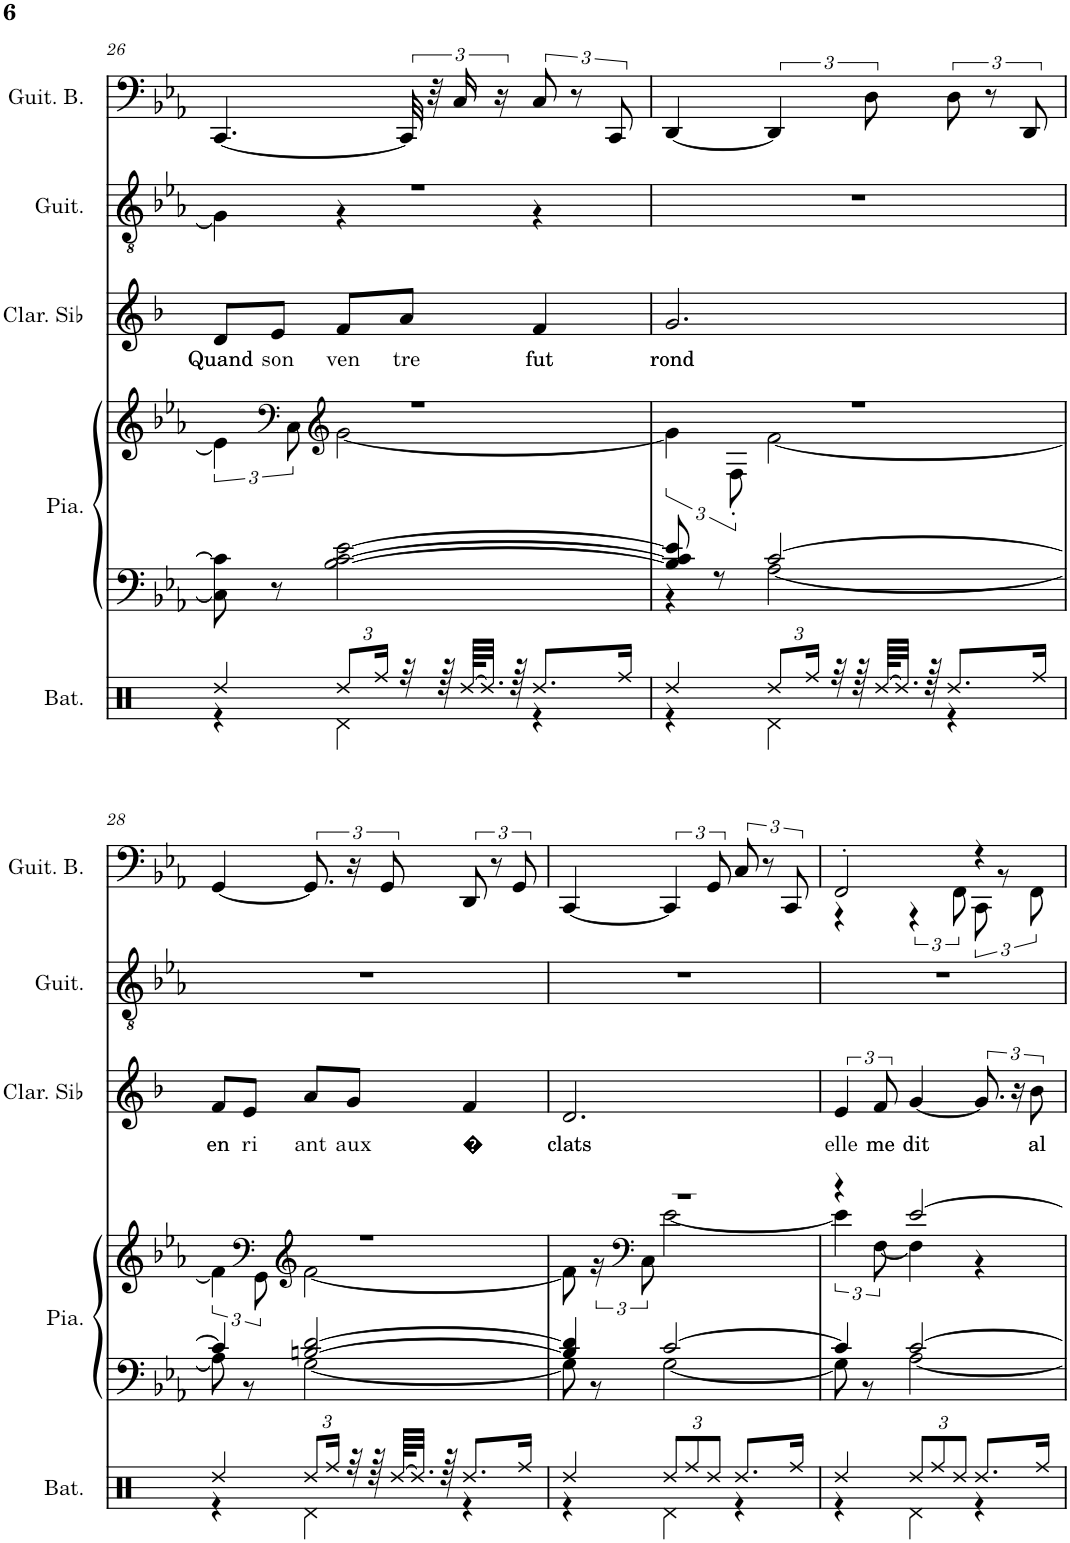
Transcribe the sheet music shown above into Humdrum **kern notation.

**kern	**kern	**kern	**kern	**text	**kern	**kern
*part5	*part4	*part4	*part3	*part3	*part2	*part1
*staff6	*staff5	*staff4	*staff3	*staff3	*staff2	*staff1
*I"Batterie	*I"Piano	*	*I"Clarinette en Sib	*	*I"Guitare classique	*I"Guitare Basse
*I'Bat.	*I'Pia.	*	*I'Clar. Sib	*	*I'Guit.	*I'Guit. B.
!!LO:PB:g=z
*clefX	*clefF4	*clefG2	*clefG2	*	*clefGv2	*clefF4
*	*	*	*Trd1c2	*	*	*Trd7c12
*k[]	*k[b-e-a-]	*k[b-e-a-]	*k[b-]	*	*k[b-e-a-]	*k[b-e-a-]
*M3/4	*M3/4	*M3/4	*M3/4	*	*M3/4	*M3/4
=26	=26	=26	=26	=26	=26	=26
*^	*	*^	*	*	*	*
!	!	!	!	!	!	!LO:LY:b	!	!
*	*	*	*	*	*	*	*^	*
4Rdd/	4r	8C\] 8c\]	2.r	6e-\]	8d/L	Quand	2.r	4G\]	[4.CC/
!	!	!	!	!	!	!LO:LY:b	!	!	!
.	.	8r	.	.	8e/J	son	.	.	.
*	*	*	*clefF4	*	*	*	*	*	*
.	.	.	.	12C\	.	.	.	.	.
*	*	*	*clefG2	*	*	*	*	*	*
*Xbrackettup	*	*	*	*	*	*	*	*	*
!	!	!	!	!	!	!LO:LY:b	!	!	!
12Rdd/L	4Rd\	[2B-\ [2c\ [2e-\	.	[2g\	8f/L	ven	.	4r	.
24Rff/Jk	.	.	.	.	.	.	.	.	.
!	!	!	!	!	!	!LO:LY:b	!	!	!
32r	.	.	.	.	8a/J	tre	.	.	48CC/]
.	.	.	.	.	.	.	.	.	48r
64r	.	.	.	.	.	.	.	.	.
.	.	.	.	.	.	.	.	.	24C/
[64Rdd/KLLL	.	.	.	.	.	.	.	.	.
32.Rdd/JJJ]	.	.	.	.	.	.	.	.	.
.	.	.	.	.	.	.	.	.	24r
64r	.	.	.	.	.	.	.	.	.
!	!	!	!	!	!	!LO:LY:b	!	!	!
8.Rdd/L	4r	.	.	.	4f/	fut	.	4r	12C/
.	.	.	.	.	.	.	.	.	12r
.	.	.	.	.	.	.	.	.	12CC/
16Rff/Jk	.	.	.	.	.	.	.	.	.
*	*	*	*	*	*	*	*v	*v	*
=27	=27	=27	=27	=27	=27	=27	=27	=27
*	*	*^	*	*	*	*	*	*
!	!	!	!	!	!	!	!LO:LY:b	!	!
4Rdd/	4r	8B-/] 8c/] 8e-/]	4r	2.r	6g\]	2.g/	rond	2.r	[4DD/
.	.	8r	.	.	.	.	.	.	.
.	.	.	.	.	12F'\	.	.	.	.
12Rdd/L	4Rd\	[2c/	[2A-\	.	[2f\	.	.	.	6DD/]
24Rff/Jk	.	.	.	.	.	.	.	.	.
32r	.	.	.	.	.	.	.	.	.
64r	.	.	.	.	.	.	.	.	.
.	.	.	.	.	.	.	.	.	12D\
[64Rdd/KLLL	.	.	.	.	.	.	.	.	.
32.Rdd/JJJ]	.	.	.	.	.	.	.	.	.
64r	.	.	.	.	.	.	.	.	.
8.Rdd/L	4r	.	.	.	.	.	.	.	12D\
.	.	.	.	.	.	.	.	.	12r
.	.	.	.	.	.	.	.	.	12DD/
16Rff/Jk	.	.	.	.	.	.	.	.	.
!!LO:LB:g=z
=28	=28	=28	=28	=28	=28	=28	=28	=28	=28
!	!	!	!	!	!	!	!LO:LY:b	!	!
4Rdd/	4r	4c/]	8A-\]	2.r	6f\]	8f/L	en	2.r	[4GG/
!	!	!	!	!	!	!	!LO:LY:b	!	!
.	.	.	8r	.	.	8e/J	ri	.	.
*	*	*	*	*clefF4	*	*	*	*	*
.	.	.	.	.	12GG\	.	.	.	.
*	*	*	*	*clefG2	*	*	*	*	*
!	!	!	!	!	!	!	!LO:LY:b	!	!
12Rdd/L	4Rd\	[2Bn/ [2d/	[2G\	.	[2f\	8a/L	ant	.	12.GG/]
24Rff/Jk	.	.	.	.	.	.	.	.	.
!	!	!	!	!	!	!	!LO:LY:b	!	!
32r	.	.	.	.	.	8g/J	aux	.	24r
64r	.	.	.	.	.	.	.	.	.
.	.	.	.	.	.	.	.	.	12GG/
[64Rdd/KLLL	.	.	.	.	.	.	.	.	.
32.Rdd/JJJ]	.	.	.	.	.	.	.	.	.
64r	.	.	.	.	.	.	.	.	.
!	!	!	!	!	!	!	!LO:LY:b	!	!
8.Rdd/L	4r	.	.	.	.	4f/	�	.	12DD/
.	.	.	.	.	.	.	.	.	12r
.	.	.	.	.	.	.	.	.	12GG/
16Rff/Jk	.	.	.	.	.	.	.	.	.
=29	=29	=29	=29	=29	=29	=29	=29	=29	=29
!	!	!	!	!	!	!	!LO:LY:b	!	!
4Rdd/	4r	4B/] 4d/]	8G\]	2.r	8f\]	2.d/	clats	2.r	[4CC/
.	.	.	8r	.	24r	.	.	.	.
*	*	*	*	*clefF4	*	*	*	*	*
.	.	.	.	.	12C\	.	.	.	.
12Rdd/L	4Rd\	[2c/	[2G\	.	[2e-\	.	.	.	6CC/]
12Rff/	.	.	.	.	.	.	.	.	.
12Rdd/J	.	.	.	.	.	.	.	.	12GG/
8.Rdd/L	4r	.	.	.	.	.	.	.	12C/
.	.	.	.	.	.	.	.	.	12r
.	.	.	.	.	.	.	.	.	12CC/
16Rff/Jk	.	.	.	.	.	.	.	.	.
=30	=30	=30	=30	=30	=30	=30	=30	=30	=30
!	!	!	!	!	!	!	!LO:LY:b	!	!
*	*	*	*	*	*	*	*	*	*^
4Rdd/	4r	4c/]	8G\]	4r	6e-\]	6e/	elle	2.r	2FF'/	4r
.	.	.	8r	.	.	.	.	.	.	.
!	!	!	!	!	!	!	!LO:LY:b	!	!	!
.	.	.	.	.	[12F\	12f/	me	.	.	.
!	!	!	!	!	!	!	!LO:LY:b	!	!	!
12Rdd/L	4Rd\	[2c/	[2A-\	[2e-/	4F\]	[4g/	dit	.	.	6r
12Rff/	.	.	.	.	.	.	.	.	.	.
12Rdd/J	.	.	.	.	.	.	.	.	.	12FF\
8.Rdd/L	4r	.	.	.	4r	12.g/]	.	.	4r	12CC\
.	.	.	.	.	.	.	.	.	.	12r
.	.	.	.	.	.	24r	.	.	.	.
!	!	!	!	!	!	!	!LO:LY:b	!	!	!
.	.	.	.	.	.	12b-\	al	.	.	12FF\
16Rff/Jk	.	.	.	.	.	.	.	.	.	.
*v	*v	*	*	*	*	*	*	*	*v	*v
*	*v	*v	*	*	*	*	*	*
*	*	*v	*v	*	*	*	*
=	=	=	=	=	=	=
*-	*-	*-	*-	*-	*-	*-
